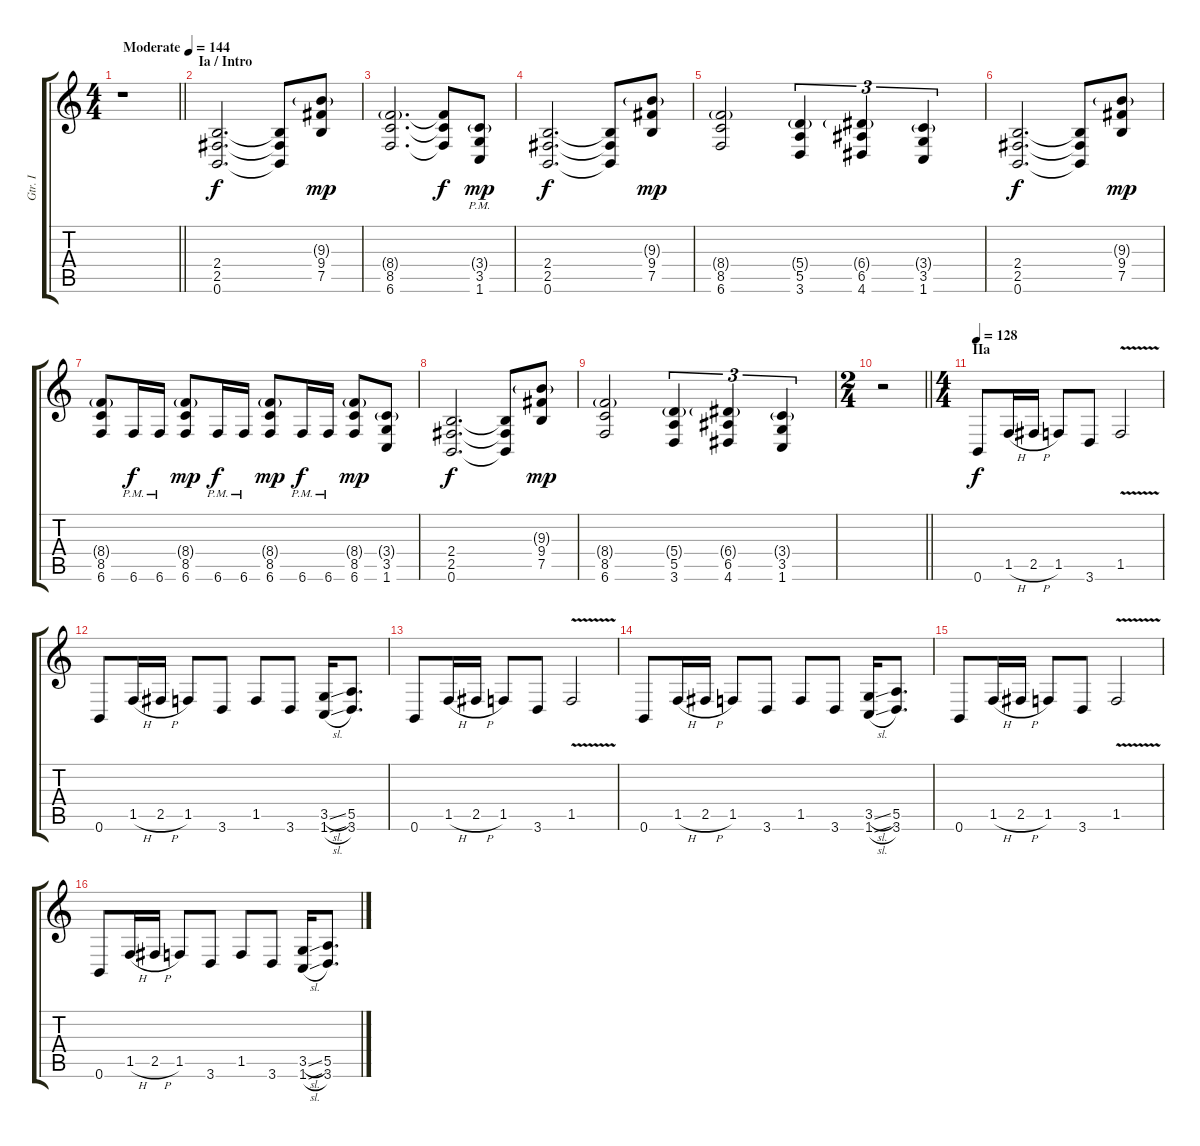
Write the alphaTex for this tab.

\track ("Gtr. I" "Gtr. I") {instrument distortionguitar}
\staff {score tabs}
\tuning (B3 Gb3 D3 A2 E2 B1) {hide}
\ts (4 4)
\tempo (144 "Moderate")
\clef g2
\barLineRight lightlight
\ks c
r.1{dy f instrument distortionguitar} |
\section ("" "Ia / Intro")
(2.4 2.5 0.6).2{d} (2.4{t} 2.5{t} 0.6{t}).8 (9.3{g} 9.4 7.5).8{dy mp} |
(8.4{g} 8.5 6.6).2{d} (8.4{t} 8.5{t} 6.6{t}).8{dy f} (3.4{g pm} 3.5{pm} 1.6{pm}).8{dy mp} |
(2.4 2.5 0.6).2{d dy f} (2.4{t} 2.5{t} 0.6{t}).8 (9.3{g} 9.4 7.5).8{dy mp} |
(8.4{g} 8.5 6.6).2 (5.4{g} 5.5 3.6).4{tu (3 2)} (6.4{g} 6.5 4.6).4{tu (3 2)} (3.4{g} 3.5 1.6).4{tu (3 2)} |
(2.4 2.5 0.6).2{d dy f} (2.4{t} 2.5{t} 0.6{t}).8 (9.3{g} 9.4 7.5).8{dy mp} |
(8.4{g} 8.5 6.6).8 6.6{pm}.16{dy f} 6.6{pm}.16 (8.4{g} 8.5 6.6).8{dy mp} 6.6{pm}.16{dy f} 6.6{pm}.16 (8.4{g} 8.5 6.6).8{dy mp} 6.6{pm}.16{dy f} 6.6{pm}.16 (8.4{g} 8.5 6.6).8{dy mp} (3.4{g} 3.5 1.6).8 |
(2.4 2.5 0.6).2{d dy f} (2.4{t} 2.5{t} 0.6{t}).8 (9.3{g} 9.4 7.5).8{dy mp} |
(8.4{g} 8.5 6.6).2 (5.4{g} 5.5 3.6).4{tu (3 2)} (6.4{g} 6.5 4.6).4{tu (3 2)} (3.4{g} 3.5 1.6).4{tu (3 2)} |
\ts (2 4)
\barLineRight lightlight
r.2 |
\ts (4 4)
\section ("" "IIa")
\tempo 128
0.6.8{dy f} 1.5{h}.16 2.5{h}.16 1.5.8 3.6.8 1.5{v}.2 |
0.6.8 1.5{h}.16 2.5{h}.16 1.5.8 3.6.8 1.5.8 3.6.8 (3.5{sl} 1.6{sl}).16 (5.5 3.6).8{d} |
0.6.8 1.5{h}.16 2.5{h}.16 1.5.8 3.6.8 1.5{v}.2 |
0.6.8 1.5{h}.16 2.5{h}.16 1.5.8 3.6.8 1.5.8 3.6.8 (3.5{sl} 1.6{sl}).16 (5.5 3.6).8{d} |
0.6.8 1.5{h}.16 2.5{h}.16 1.5.8 3.6.8 1.5{v}.2 |
0.6.8 1.5{h}.16 2.5{h}.16 1.5.8 3.6.8 1.5.8 3.6.8 (3.5{sl} 1.6{sl}).16 (5.5 3.6).8{d}
